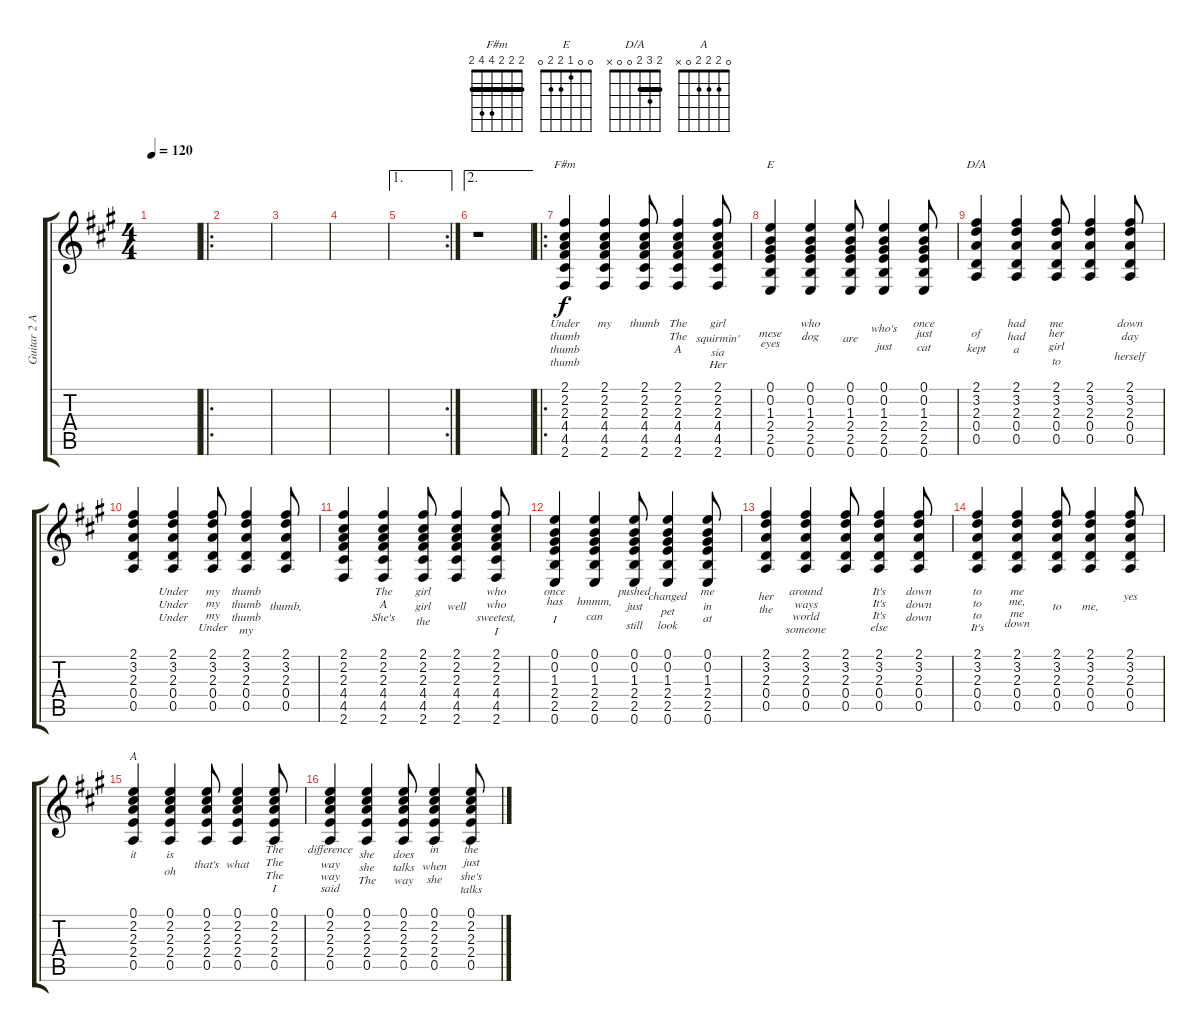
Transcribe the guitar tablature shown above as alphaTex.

\track ("Guitar 2 Acoustic" "Guitar 2 A") {instrument acousticguitarsteel}
\staff {score tabs}
\tuning (E4 B3 G3 D3 A2 E2) {hide}
\chord ("F#m" 2 2 2 4 4 2) {barre 2}
\chord ("E" 0 0 1 2 2 0)
\chord ("D/A" 2 3 2 0 0 x) {barre 2}
\chord ("A" 0 2 2 2 0 x)
\ts (4 4)
\tempo 120
\clef g2
\ks a
|
\ro
|
|
|
\ae 1
\rc 2
|
\ae 2
r.1 |
\ro
(2.1 2.2 2.3 4.4 4.5 2.6).4{ch "F#m" lyrics (0 "Under") lyrics (1 "thumb") lyrics (2 "thumb") lyrics (3 "thumb") lyrics (4 "")} (2.1 2.2 2.3 4.4 4.5 2.6).4{lyrics (0 "my") lyrics (1 "") lyrics (2 "") lyrics (3 "") lyrics (4 "")} (2.1 2.2 2.3 4.4 4.5 2.6).8{lyrics (0 "thumb") lyrics (1 "") lyrics (2 "") lyrics (3 "") lyrics (4 "")} (2.1 2.2 2.3 4.4 4.5 2.6).4{lyrics (0 "The") lyrics (1 "The") lyrics (2 "A") lyrics (3 "") lyrics (4 "")} (2.1 2.2 2.3 4.4 4.5 2.6).8{lyrics (0 "girl") lyrics (1 "squirmin'") lyrics (2 "sia") lyrics (3 "Her") lyrics (4 "")} |
(0.1 0.2 1.3 2.4 2.5 0.6).4{ch "E" lyrics (0 "") lyrics (1 "") lyrics (2 "mese") lyrics (3 "eyes") lyrics (4 "")} (0.1 0.2 1.3 2.4 2.5 0.6).4{lyrics (0 "who") lyrics (1 "dog") lyrics (2 "") lyrics (3 "") lyrics (4 "")} (0.1 0.2 1.3 2.4 2.5 0.6).8{lyrics (0 "") lyrics (1 "") lyrics (2 "") lyrics (3 "are") lyrics (4 "")} (0.1 0.2 1.3 2.4 2.5 0.6).4{lyrics (0 "") lyrics (1 "who's") lyrics (2 "") lyrics (3 "just") lyrics (4 "")} (0.1 0.2 1.3 2.4 2.5 0.6).8{lyrics (0 "once") lyrics (1 "just") lyrics (2 "cat") lyrics (3 "") lyrics (4 "")} |
(2.1 3.2 2.3 0.4 0.5).4{ch "D/A" lyrics (0 "") lyrics (1 "") lyrics (2 "of") lyrics (3 "kept") lyrics (4 "")} (2.1 3.2 2.3 0.4 0.5).4{lyrics (0 "had") lyrics (1 "had") lyrics (2 "a") lyrics (3 "") lyrics (4 "")} (2.1 3.2 2.3 0.4 0.5).8{lyrics (0 "me") lyrics (1 "her") lyrics (2 "girl") lyrics (3 "to") lyrics (4 "")} (2.1 3.2 2.3 0.4 0.5).4{lyrics (0 "") lyrics (1 "") lyrics (2 "") lyrics (3 "") lyrics (4 "")} (2.1 3.2 2.3 0.4 0.5).8{lyrics (0 "down") lyrics (1 "day") lyrics (2 "") lyrics (3 "herself") lyrics (4 "")} |
(2.1 3.2 2.3 0.4 0.5).4{lyrics (0 "") lyrics (1 "") lyrics (2 "") lyrics (3 "") lyrics (4 "")} (2.1 3.2 2.3 0.4 0.5).4{lyrics (0 "Under") lyrics (1 "Under") lyrics (2 "Under") lyrics (3 "") lyrics (4 "")} (2.1 3.2 2.3 0.4 0.5).8{lyrics (0 "my") lyrics (1 "my") lyrics (2 "my") lyrics (3 "Under") lyrics (4 "")} (2.1 3.2 2.3 0.4 0.5).4{lyrics (0 "thumb") lyrics (1 "thumb") lyrics (2 "thumb") lyrics (3 "my") lyrics (4 "")} (2.1 3.2 2.3 0.4 0.5).8{lyrics (0 "") lyrics (1 "") lyrics (2 "") lyrics (3 "thumb,") lyrics (4 "")} |
(2.1 2.2 2.3 4.4 4.5 2.6).4{lyrics (0 "") lyrics (1 "") lyrics (2 "") lyrics (3 "") lyrics (4 "")} (2.1 2.2 2.3 4.4 4.5 2.6).4{lyrics (0 "The") lyrics (1 "A") lyrics (2 "She's") lyrics (3 "") lyrics (4 "")} (2.1 2.2 2.3 4.4 4.5 2.6).8{lyrics (0 "girl") lyrics (1 "girl") lyrics (2 "the") lyrics (3 "") lyrics (4 "")} (2.1 2.2 2.3 4.4 4.5 2.6).4{lyrics (0 "") lyrics (1 "") lyrics (2 "") lyrics (3 "well") lyrics (4 "")} (2.1 2.2 2.3 4.4 4.5 2.6).8{lyrics (0 "who") lyrics (1 "who") lyrics (2 "sweetest,") lyrics (3 "I") lyrics (4 "")} |
(0.1 0.2 1.3 2.4 2.5 0.6).4{lyrics (0 "once") lyrics (1 "has") lyrics (2 "") lyrics (3 "I") lyrics (4 "")} (0.1 0.2 1.3 2.4 2.5 0.6).4{lyrics (0 "") lyrics (1 "") lyrics (2 "hmmm,") lyrics (3 "can") lyrics (4 "")} (0.1 0.2 1.3 2.4 2.5 0.6).8{lyrics (0 "pushed") lyrics (1 "just") lyrics (2 "") lyrics (3 "still") lyrics (4 "")} (0.1 0.2 1.3 2.4 2.5 0.6).4{lyrics (0 "") lyrics (1 "changed") lyrics (2 "pet") lyrics (3 "look") lyrics (4 "")} (0.1 0.2 1.3 2.4 2.5 0.6).8{lyrics (0 "me") lyrics (1 "") lyrics (2 "in") lyrics (3 "at") lyrics (4 "")} |
(2.1 3.2 2.3 0.4 0.5).4{lyrics (0 "") lyrics (1 "her") lyrics (2 "the") lyrics (3 "") lyrics (4 "")} (2.1 3.2 2.3 0.4 0.5).4{lyrics (0 "around") lyrics (1 "ways") lyrics (2 "world") lyrics (3 "someone") lyrics (4 "")} (2.1 3.2 2.3 0.4 0.5).8{lyrics (0 "") lyrics (1 "") lyrics (2 "") lyrics (3 "") lyrics (4 "")} (2.1 3.2 2.3 0.4 0.5).4{lyrics (0 "It's") lyrics (1 "It's") lyrics (2 "It's") lyrics (3 "else") lyrics (4 "")} (2.1 3.2 2.3 0.4 0.5).8{lyrics (0 "down") lyrics (1 "down") lyrics (2 "down") lyrics (3 "") lyrics (4 "")} |
(2.1 3.2 2.3 0.4 0.5).4{lyrics (0 "to") lyrics (1 "to") lyrics (2 "to") lyrics (3 "It's") lyrics (4 "")} (2.1 3.2 2.3 0.4 0.5).4{lyrics (0 "me") lyrics (1 "me,") lyrics (2 "me") lyrics (3 "down") lyrics (4 "")} (2.1 3.2 2.3 0.4 0.5).8{lyrics (0 "") lyrics (1 "") lyrics (2 "") lyrics (3 "to") lyrics (4 "")} (2.1 3.2 2.3 0.4 0.5).4{lyrics (0 "") lyrics (1 "") lyrics (2 "") lyrics (3 "me,") lyrics (4 "")} (2.1 3.2 2.3 0.4 0.5).8{lyrics (0 "") lyrics (1 "yes") lyrics (2 "") lyrics (3 "") lyrics (4 "")} |
(0.1 2.2 2.3 2.4 0.5).4{ch "A" lyrics (0 "") lyrics (1 "it") lyrics (2 "") lyrics (3 "") lyrics (4 "")} (0.1 2.2 2.3 2.4 0.5).4{lyrics (0 "") lyrics (1 "is") lyrics (2 "") lyrics (3 "oh") lyrics (4 "")} (0.1 2.2 2.3 2.4 0.5).8{lyrics (0 "") lyrics (1 "") lyrics (2 "") lyrics (3 "that's") lyrics (4 "")} (0.1 2.2 2.3 2.4 0.5).4{lyrics (0 "") lyrics (1 "") lyrics (2 "") lyrics (3 "what") lyrics (4 "")} (0.1 2.2 2.3 2.4 0.5).8{lyrics (0 "The") lyrics (1 "The") lyrics (2 "The") lyrics (3 "I") lyrics (4 "")} |
(0.1 2.2 2.3 2.4 0.5).4{lyrics (0 "difference") lyrics (1 "way") lyrics (2 "way") lyrics (3 "said") lyrics (4 "")} (0.1 2.2 2.3 2.4 0.5).4{lyrics (0 "") lyrics (1 "she") lyrics (2 "she") lyrics (3 "The") lyrics (4 "")} (0.1 2.2 2.3 2.4 0.5).8{lyrics (0 "") lyrics (1 "does") lyrics (2 "talks") lyrics (3 "way") lyrics (4 "")} (0.1 2.2 2.3 2.4 0.5).4{lyrics (0 "in") lyrics (1 "") lyrics (2 "when") lyrics (3 "she") lyrics (4 "")} (0.1 2.2 2.3 2.4 0.5).8{lyrics (0 "the") lyrics (1 "just") lyrics (2 "she's") lyrics (3 "talks") lyrics (4 "")}
